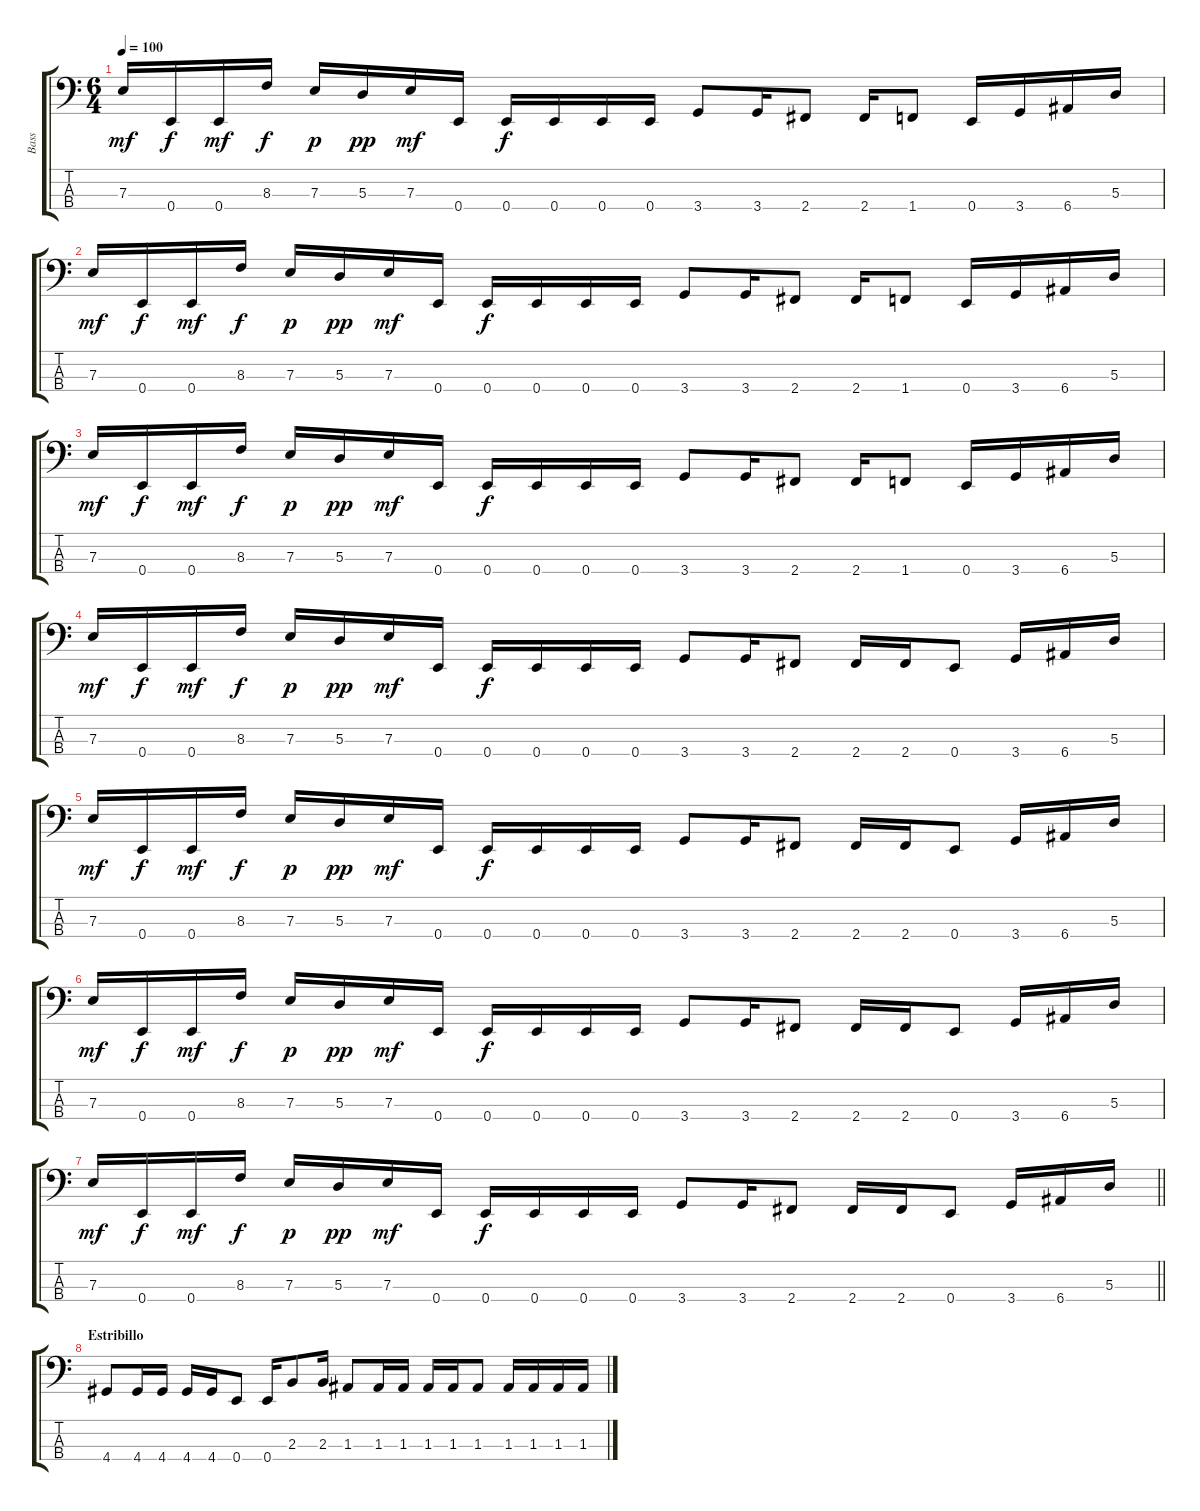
\track ("Bass" "Bass") {instrument electricbasspick}
\staff {score tabs}
\tuning (G2 D2 A1 E1) {hide}
\ts (6 4)
\tempo 100
\clef f4
\ks c
7.3.16{dy mf} 0.4.16{dy f} 0.4.16{dy mf} 8.3.16{dy f} 7.3.16{dy p} 5.3.16{dy pp} 7.3.16{dy mf} 0.4.16 0.4.16{dy f} 0.4.16 0.4.16 0.4.16 3.4.8 3.4.16 2.4.8 2.4.16 1.4.8 0.4.16 3.4.16 6.4.16 5.3.16 |
7.3.16{dy mf} 0.4.16{dy f} 0.4.16{dy mf} 8.3.16{dy f} 7.3.16{dy p} 5.3.16{dy pp} 7.3.16{dy mf} 0.4.16 0.4.16{dy f} 0.4.16 0.4.16 0.4.16 3.4.8 3.4.16 2.4.8 2.4.16 1.4.8 0.4.16 3.4.16 6.4.16 5.3.16 |
7.3.16{dy mf} 0.4.16{dy f} 0.4.16{dy mf} 8.3.16{dy f} 7.3.16{dy p} 5.3.16{dy pp} 7.3.16{dy mf} 0.4.16 0.4.16{dy f} 0.4.16 0.4.16 0.4.16 3.4.8 3.4.16 2.4.8 2.4.16 1.4.8 0.4.16 3.4.16 6.4.16 5.3.16 |
7.3.16{dy mf} 0.4.16{dy f} 0.4.16{dy mf} 8.3.16{dy f} 7.3.16{dy p} 5.3.16{dy pp} 7.3.16{dy mf} 0.4.16 0.4.16{dy f} 0.4.16 0.4.16 0.4.16 3.4.8 3.4.16 2.4.8 2.4.16 2.4.16 0.4.8 3.4.16 6.4.16 5.3.16 |
7.3.16{dy mf} 0.4.16{dy f} 0.4.16{dy mf} 8.3.16{dy f} 7.3.16{dy p} 5.3.16{dy pp} 7.3.16{dy mf} 0.4.16 0.4.16{dy f} 0.4.16 0.4.16 0.4.16 3.4.8 3.4.16 2.4.8 2.4.16 2.4.16 0.4.8 3.4.16 6.4.16 5.3.16 |
7.3.16{dy mf} 0.4.16{dy f} 0.4.16{dy mf} 8.3.16{dy f} 7.3.16{dy p} 5.3.16{dy pp} 7.3.16{dy mf} 0.4.16 0.4.16{dy f} 0.4.16 0.4.16 0.4.16 3.4.8 3.4.16 2.4.8 2.4.16 2.4.16 0.4.8 3.4.16 6.4.16 5.3.16 |
\barLineRight lightlight
7.3.16{dy mf} 0.4.16{dy f} 0.4.16{dy mf} 8.3.16{dy f} 7.3.16{dy p} 5.3.16{dy pp} 7.3.16{dy mf} 0.4.16 0.4.16{dy f} 0.4.16 0.4.16 0.4.16 3.4.8 3.4.16 2.4.8 2.4.16 2.4.16 0.4.8 3.4.16 6.4.16 5.3.16 |
\section ("" "Estribillo")
4.4.8 4.4.16 4.4.16 4.4.16 4.4.16 0.4.8 0.4.16 2.3.8 2.3.16 1.3.8 1.3.16 1.3.16 1.3.16 1.3.16 1.3.8 1.3.16 1.3.16 1.3.16 1.3.16
